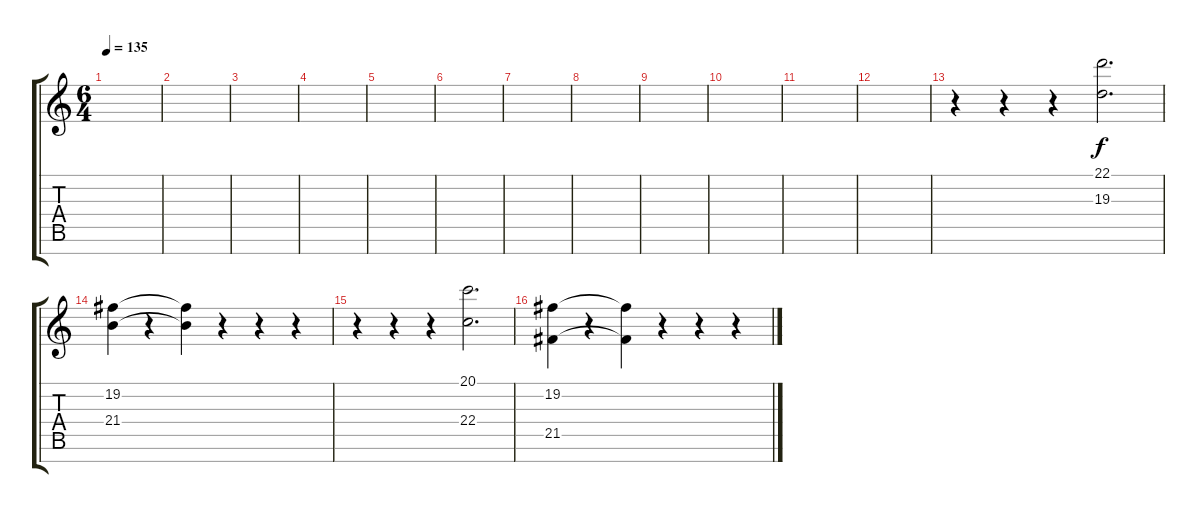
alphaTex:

\track "" {instrument choiraahs}
\staff {score tabs}
\tuning (E4 B3 G3 D3 A2 E2 B1) {hide}
\ts (6 4)
\tempo 135
\clef g2
\ks c
|
|
|
|
|
|
|
|
|
|
|
|
r.4 r.4 r.4 (22.1 19.3).2{d} |
(19.2 21.4).4 r.4 (19.2{t} 21.4{t}).4 r.4 r.4 r.4 |
r.4 r.4 r.4 (20.1 22.4).2{d} |
(19.2 21.5).4 r.4 (19.2{t} 21.5{t}).4 r.4 r.4 r.4
